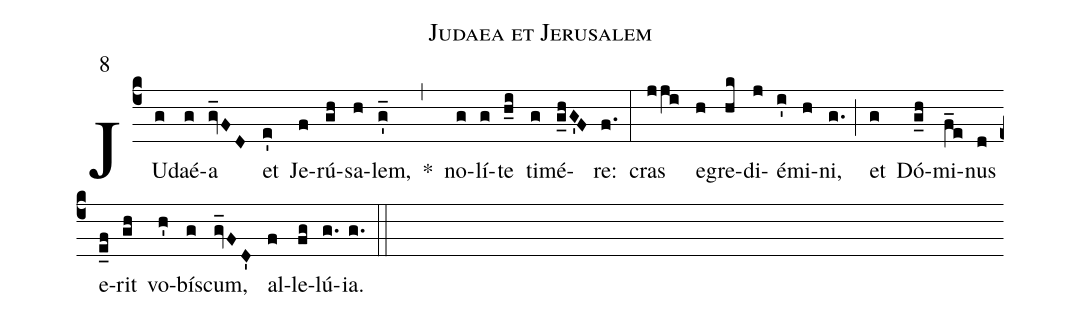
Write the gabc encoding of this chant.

name:Judaea et Jerusalem;
mode:8;
annotation:8;
office-part:Antiphonae;
%%
(c4) JU(g)daé(g)a(gv_FD) et(e') Je(f)rú(gh)sa(h)lem,(g'_) *(,) no(g)lí(g)te(h_i) ti(g)mé(g_hG'F)re:(f.) (:) cras(jji) e(h)gre(hk)di(j)é(i')mi(h)ni,(g.) (;) et(g) Dó(g_h)mi(f_e)nus(d) e(e_f)rit(gh) vo(h')bí(g)scum,(gv_FD') al(f)le(fg)lú(g.)ia.(g.) (::)
